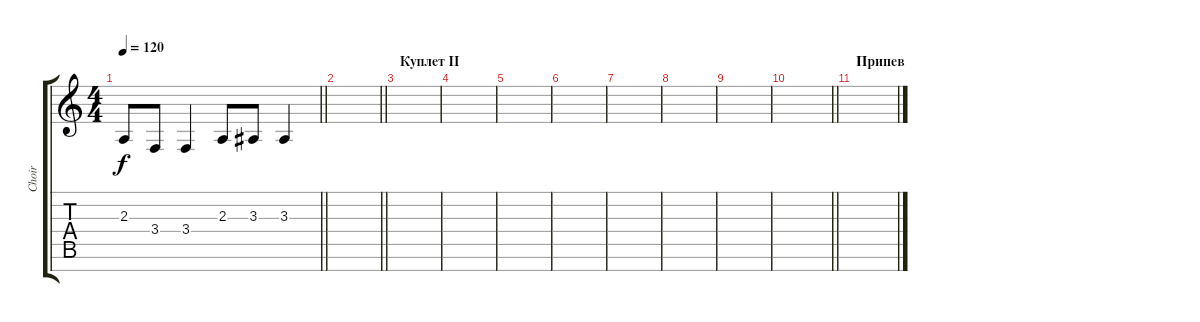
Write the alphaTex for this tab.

\track ("Choir" "Choir") {instrument choiraahs}
\staff {score tabs}
\tuning (E4 B3 G3 D3 A2 E2 B1) {hide}
\ts (4 4)
\tempo 120
\clef g2
\barLineRight lightlight
\ks c
2.3.8{dy f} 3.4.8 3.4.4 2.3.8 3.3.8 3.3.4 |
\barLineRight lightlight
|
\section ("" "Куплет II")
|
|
|
|
|
|
|
\barLineRight lightlight
|
\section ("" "Припев")
